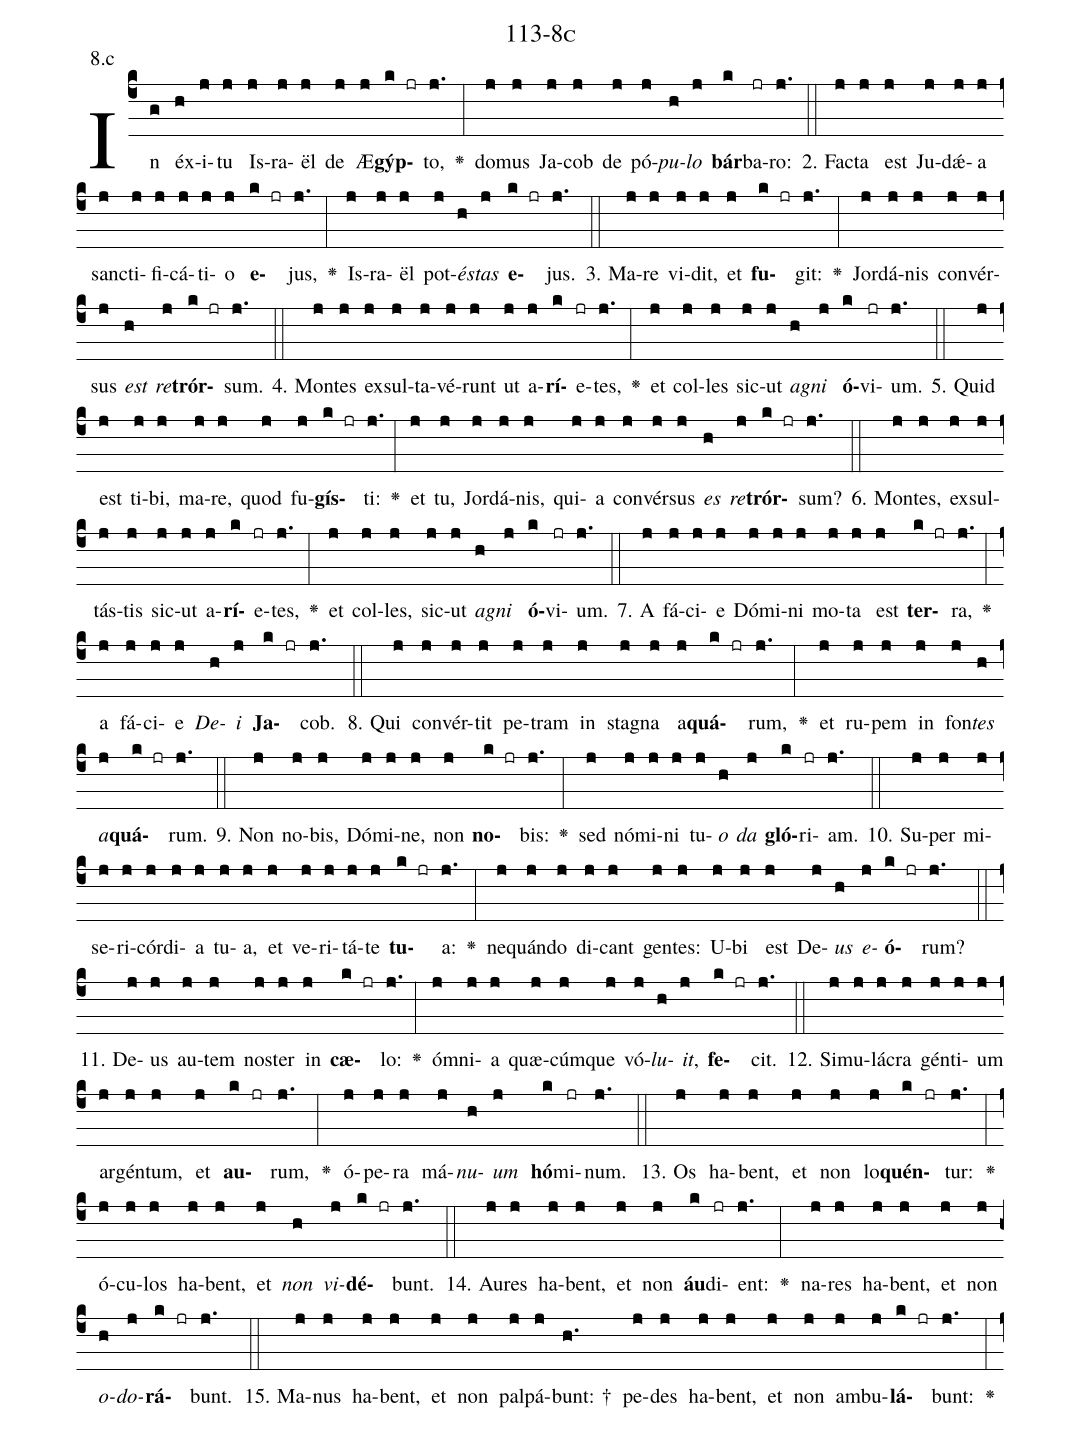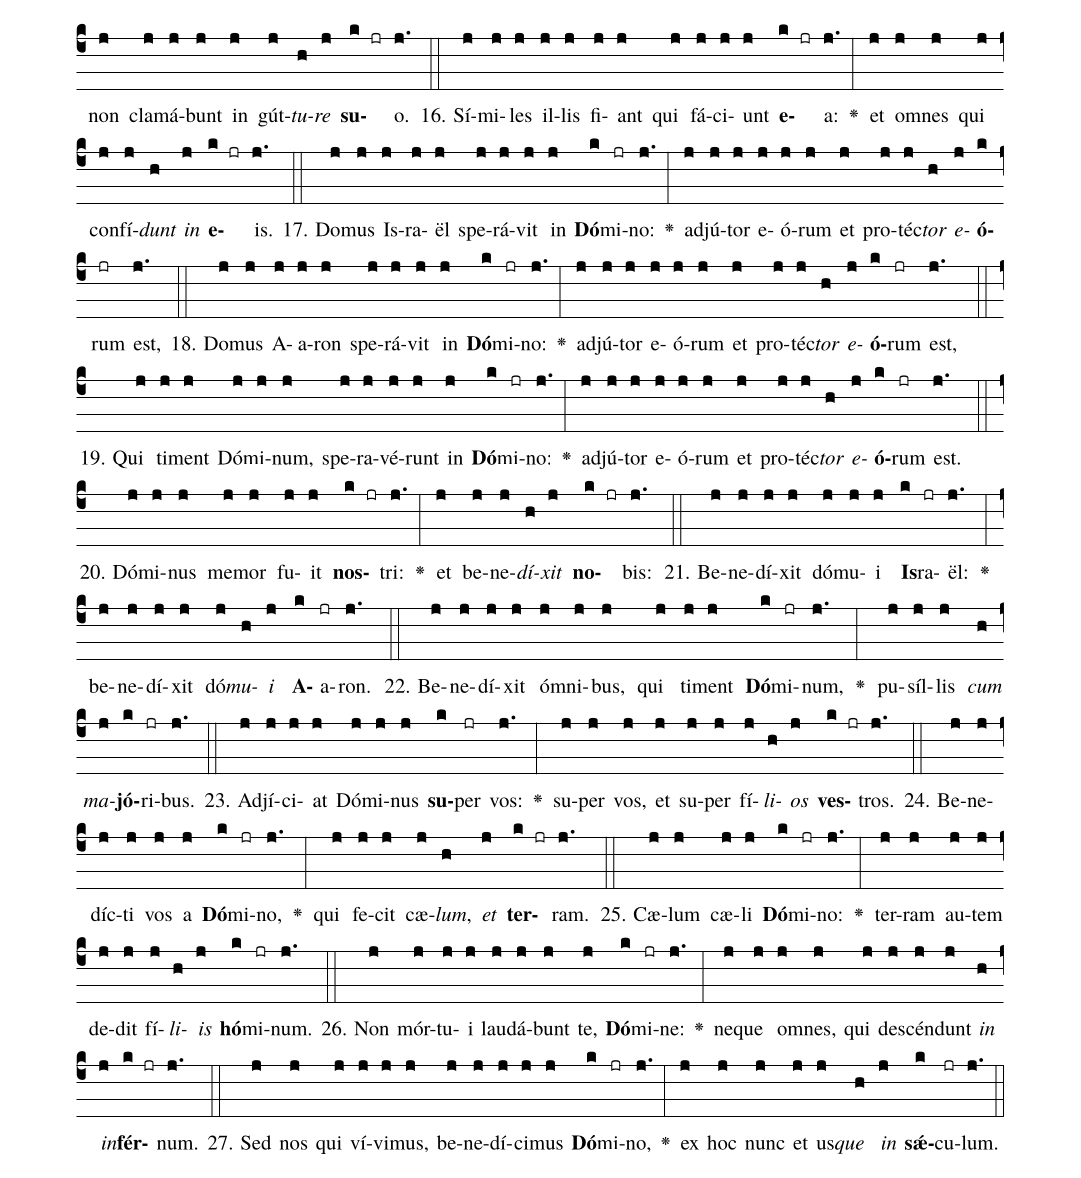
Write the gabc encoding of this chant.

name: 113-8c;
annotation: 8.c;
%%
(c4)In(g) éx(h)i(j)tu(j) Is(j)ra(j)ël(j) de(j) Æ(j)<b>gýp</b>(k jr)to,(j.) <v>\greheightstar</v>(:) do(j)mus(j) Ja(j)cob(j) de(j) pó(j)<i>pu</i>(h)<i>lo</i>(j) <b>bár</b>(k)ba(jr)ro:(j.) (::)
2. Fac(j)ta(j) est(j) Ju(j)dǽ(j)a(j) sanc(j)ti(j)fi(j)cá(j)ti(j)o(j) <b>e</b>(k jr)jus,(j.) <v>\greheightstar</v>(:) Is(j)ra(j)ël(j) pot(j)<i>és</i>(h)<i>tas</i>(j) <b>e</b>(k jr)jus.(j.) (::)
3. Ma(j)re(j) vi(j)dit,(j) et(j) <b>fu</b>(k jr)git:(j.) <v>\greheightstar</v>(:) Jor(j)dá(j)nis(j) con(j)vér(j)sus(j) <i>est</i>(h) <i>re</i>(j)<b>trór</b>(k jr)sum.(j.) (::)
4. Mon(j)tes(j) ex(j)sul(j)ta(j)vé(j)runt(j) ut(j) a(j)<b>rí</b>(k)e(jr)tes,(j.) <v>\greheightstar</v>(:) et(j) col(j)les(j) sic(j)ut(j) <i>a</i>(h)<i>gni</i>(j) <b>ó</b>(k)vi(jr)um.(j.) (::)
5. Quid(j) est(j) ti(j)bi,(j) ma(j)re,(j) quod(j) fu(j)<b>gís</b>(k jr)ti:(j.) <v>\greheightstar</v>(:) et(j) tu,(j) Jor(j)dá(j)nis,(j) qui(j)a(j) con(j)vér(j)sus(j) <i>es</i>(h) <i>re</i>(j)<b>trór</b>(k jr)sum?(j.) (::)
6. Mon(j)tes,(j) ex(j)sul(j)tás(j)tis(j) sic(j)ut(j) a(j)<b>rí</b>(k)e(jr)tes,(j.) <v>\greheightstar</v>(:) et(j) col(j)les,(j) sic(j)ut(j) <i>a</i>(h)<i>gni</i>(j) <b>ó</b>(k)vi(jr)um.(j.) (::)
7. A(j) fá(j)ci(j)e(j) Dó(j)mi(j)ni(j) mo(j)ta(j) est(j) <b>ter</b>(k jr)ra,(j.) <v>\greheightstar</v>(:) a(j) fá(j)ci(j)e(j) <i>De</i>(h)<i>i</i>(j) <b>Ja</b>(k jr)cob.(j.) (::)
8. Qui(j) con(j)vér(j)tit(j) pe(j)tram(j) in(j) sta(j)gna(j) a(j)<b>quá</b>(k jr)rum,(j.) <v>\greheightstar</v>(:) et(j) ru(j)pem(j) in(j) fon(j)<i>tes</i>(h) <i>a</i>(j)<b>quá</b>(k jr)rum.(j.) (::)
9. Non(j) no(j)bis,(j) Dó(j)mi(j)ne,(j) non(j) <b>no</b>(k jr)bis:(j.) <v>\greheightstar</v>(:) sed(j) nó(j)mi(j)ni(j) tu(j)<i>o</i>(h) <i>da</i>(j) <b>gló</b>(k)ri(jr)am.(j.) (::)
10. Su(j)per(j) mi(j)se(j)ri(j)cór(j)di(j)a(j) tu(j)a,(j) et(j) ve(j)ri(j)tá(j)te(j) <b>tu</b>(k jr)a:(j.) <v>\greheightstar</v>(:) ne(j)quán(j)do(j) di(j)cant(j) gen(j)tes:(j) U(j)bi(j) est(j) De(j)<i>us</i>(h) <i>e</i>(j)<b>ó</b>(k jr)rum?(j.) (::)
11. De(j)us(j) au(j)tem(j) nos(j)ter(j) in(j) <b>cæ</b>(k jr)lo:(j.) <v>\greheightstar</v>(:) óm(j)ni(j)a(j) quæ(j)cúm(j)que(j) vó(j)<i>lu</i>(h)<i>it</i>,(j) <b>fe</b>(k jr)cit.(j.) (::)
12. Si(j)mu(j)lá(j)cra(j) gén(j)ti(j)um(j) ar(j)gén(j)tum,(j) et(j) <b>au</b>(k jr)rum,(j.) <v>\greheightstar</v>(:) ó(j)pe(j)ra(j) má(j)<i>nu</i>(h)<i>um</i>(j) <b>hó</b>(k)mi(jr)num.(j.) (::)
13. Os(j) ha(j)bent,(j) et(j) non(j) lo(j)<b>quén</b>(k jr)tur:(j.) <v>\greheightstar</v>(:) ó(j)cu(j)los(j) ha(j)bent,(j) et(j) <i>non</i>(h) <i>vi</i>(j)<b>dé</b>(k jr)bunt.(j.) (::)
14. Au(j)res(j) ha(j)bent,(j) et(j) non(j) <b>áu</b>(k)di(jr)ent:(j.) <v>\greheightstar</v>(:) na(j)res(j) ha(j)bent,(j) et(j) non(j) <i>o</i>(h)<i>do</i>(j)<b>rá</b>(k jr)bunt.(j.) (::)
15. Ma(j)nus(j) ha(j)bent,(j) et(j) non(j) pal(j)pá(j)bunt: †(h.) pe(j)des(j) ha(j)bent,(j) et(j) non(j) am(j)bu(j)<b>lá</b>(k jr)bunt:(j.) <v>\greheightstar</v>(:) non(j) cla(j)má(j)bunt(j) in(j) gút(j)<i>tu</i>(h)<i>re</i>(j) <b>su</b>(k jr)o.(j.) (::)
16. Sí(j)mi(j)les(j) il(j)lis(j) fi(j)ant(j) qui(j) fá(j)ci(j)unt(j) <b>e</b>(k jr)a:(j.) <v>\greheightstar</v>(:) et(j) om(j)nes(j) qui(j) con(j)fí(j)<i>dunt</i>(h) <i>in</i>(j) <b>e</b>(k jr)is.(j.) (::)
17. Do(j)mus(j) Is(j)ra(j)ël(j) spe(j)rá(j)vit(j) in(j) <b>Dó</b>(k)mi(jr)no:(j.) <v>\greheightstar</v>(:) ad(j)jú(j)tor(j) e(j)ó(j)rum(j) et(j) pro(j)téc(j)<i>tor</i>(h) <i>e</i>(j)<b>ó</b>(k)rum(jr) est,(j.) (::)
18. Do(j)mus(j) A(j)a(j)ron(j) spe(j)rá(j)vit(j) in(j) <b>Dó</b>(k)mi(jr)no:(j.) <v>\greheightstar</v>(:) ad(j)jú(j)tor(j) e(j)ó(j)rum(j) et(j) pro(j)téc(j)<i>tor</i>(h) <i>e</i>(j)<b>ó</b>(k)rum(jr) est,(j.) (::)
19. Qui(j) ti(j)ment(j) Dó(j)mi(j)num,(j) spe(j)ra(j)vé(j)runt(j) in(j) <b>Dó</b>(k)mi(jr)no:(j.) <v>\greheightstar</v>(:) ad(j)jú(j)tor(j) e(j)ó(j)rum(j) et(j) pro(j)téc(j)<i>tor</i>(h) <i>e</i>(j)<b>ó</b>(k)rum(jr) est.(j.) (::)
20. Dó(j)mi(j)nus(j) me(j)mor(j) fu(j)it(j) <b>nos</b>(k jr)tri:(j.) <v>\greheightstar</v>(:) et(j) be(j)ne(j)<i>dí</i>(h)<i>xit</i>(j) <b>no</b>(k jr)bis:(j.) (::)
21. Be(j)ne(j)dí(j)xit(j) dó(j)mu(j)i(j) <b>Is</b>(k)ra(jr)ël:(j.) <v>\greheightstar</v>(:) be(j)ne(j)dí(j)xit(j) dó(j)<i>mu</i>(h)<i>i</i>(j) <b>A</b>(k)a(jr)ron.(j.) (::)
22. Be(j)ne(j)dí(j)xit(j) óm(j)ni(j)bus,(j) qui(j) ti(j)ment(j) <b>Dó</b>(k)mi(jr)num,(j.) <v>\greheightstar</v>(:) pu(j)síl(j)lis(j) <i>cum</i>(h) <i>ma</i>(j)<b>jó</b>(k)ri(jr)bus.(j.) (::)
23. Ad(j)jí(j)ci(j)at(j) Dó(j)mi(j)nus(j) <b>su</b>(k)per(jr) vos:(j.) <v>\greheightstar</v>(:) su(j)per(j) vos,(j) et(j) su(j)per(j) fí(j)<i>li</i>(h)<i>os</i>(j) <b>ves</b>(k jr)tros.(j.) (::)
24. Be(j)ne(j)díc(j)ti(j) vos(j) a(j) <b>Dó</b>(k)mi(jr)no,(j.) <v>\greheightstar</v>(:) qui(j) fe(j)cit(j) cæ(j)<i>lum</i>,(h) <i>et</i>(j) <b>ter</b>(k jr)ram.(j.) (::)
25. Cæ(j)lum(j) cæ(j)li(j) <b>Dó</b>(k)mi(jr)no:(j.) <v>\greheightstar</v>(:) ter(j)ram(j) au(j)tem(j) de(j)dit(j) fí(j)<i>li</i>(h)<i>is</i>(j) <b>hó</b>(k)mi(jr)num.(j.) (::)
26. Non(j) mór(j)tu(j)i(j) lau(j)dá(j)bunt(j) te,(j) <b>Dó</b>(k)mi(jr)ne:(j.) <v>\greheightstar</v>(:) ne(j)que(j) om(j)nes,(j) qui(j) de(j)scén(j)dunt(j) <i>in</i>(h) <i>in</i>(j)<b>fér</b>(k jr)num.(j.) (::)
27. Sed(j) nos(j) qui(j) ví(j)vi(j)mus,(j) be(j)ne(j)dí(j)ci(j)mus(j) <b>Dó</b>(k)mi(jr)no,(j.) <v>\greheightstar</v>(:) ex(j) hoc(j) nunc(j) et(j) us(j)<i>que</i>(h) <i>in</i>(j) <b>sǽ</b>(k)cu(jr)lum.(j.) (::)
